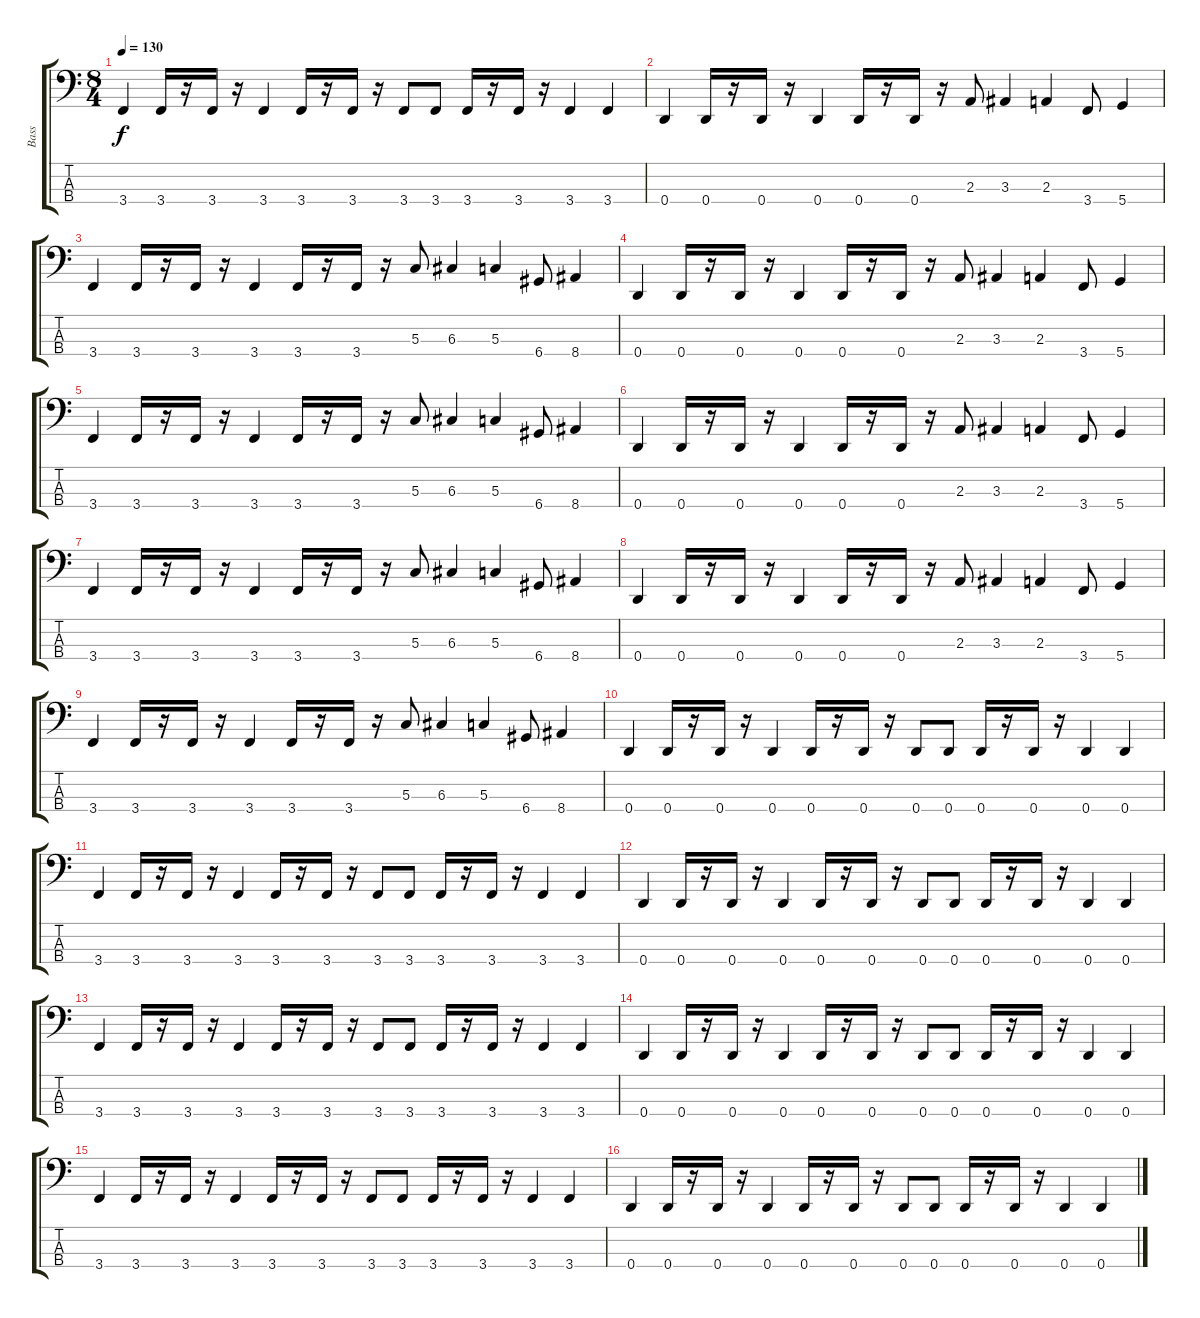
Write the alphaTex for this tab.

\track ("Bass" "Bass") {instrument electricbasspick}
\staff {score tabs}
\tuning (F2 C2 G1 D1) {hide}
\ts (8 4)
\tempo 130
\clef f4
\ks c
3.4.4{dy f} 3.4.16 r.16 3.4.16 r.16 3.4.4 3.4.16 r.16 3.4.16 r.16 3.4.8 3.4.8 3.4.16 r.16 3.4.16 r.16 3.4.4 3.4.4 |
0.4.4 0.4.16 r.16 0.4.16 r.16 0.4.4 0.4.16 r.16 0.4.16 r.16 2.3.8 3.3.4 2.3.4 3.4.8 5.4.4 |
3.4.4 3.4.16 r.16 3.4.16 r.16 3.4.4 3.4.16 r.16 3.4.16 r.16 5.3.8 6.3.4 5.3.4 6.4.8 8.4.4 |
0.4.4 0.4.16 r.16 0.4.16 r.16 0.4.4 0.4.16 r.16 0.4.16 r.16 2.3.8 3.3.4 2.3.4 3.4.8 5.4.4 |
3.4.4 3.4.16 r.16 3.4.16 r.16 3.4.4 3.4.16 r.16 3.4.16 r.16 5.3.8 6.3.4 5.3.4 6.4.8 8.4.4 |
0.4.4 0.4.16 r.16 0.4.16 r.16 0.4.4 0.4.16 r.16 0.4.16 r.16 2.3.8 3.3.4 2.3.4 3.4.8 5.4.4 |
3.4.4 3.4.16 r.16 3.4.16 r.16 3.4.4 3.4.16 r.16 3.4.16 r.16 5.3.8 6.3.4 5.3.4 6.4.8 8.4.4 |
0.4.4 0.4.16 r.16 0.4.16 r.16 0.4.4 0.4.16 r.16 0.4.16 r.16 2.3.8 3.3.4 2.3.4 3.4.8 5.4.4 |
3.4.4 3.4.16 r.16 3.4.16 r.16 3.4.4 3.4.16 r.16 3.4.16 r.16 5.3.8 6.3.4 5.3.4 6.4.8 8.4.4 |
0.4.4 0.4.16 r.16 0.4.16 r.16 0.4.4 0.4.16 r.16 0.4.16 r.16 0.4.8 0.4.8 0.4.16 r.16 0.4.16 r.16 0.4.4 0.4.4 |
3.4.4 3.4.16 r.16 3.4.16 r.16 3.4.4 3.4.16 r.16 3.4.16 r.16 3.4.8 3.4.8 3.4.16 r.16 3.4.16 r.16 3.4.4 3.4.4 |
0.4.4 0.4.16 r.16 0.4.16 r.16 0.4.4 0.4.16 r.16 0.4.16 r.16 0.4.8 0.4.8 0.4.16 r.16 0.4.16 r.16 0.4.4 0.4.4 |
3.4.4 3.4.16 r.16 3.4.16 r.16 3.4.4 3.4.16 r.16 3.4.16 r.16 3.4.8 3.4.8 3.4.16 r.16 3.4.16 r.16 3.4.4 3.4.4 |
0.4.4 0.4.16 r.16 0.4.16 r.16 0.4.4 0.4.16 r.16 0.4.16 r.16 0.4.8 0.4.8 0.4.16 r.16 0.4.16 r.16 0.4.4 0.4.4 |
3.4.4 3.4.16 r.16 3.4.16 r.16 3.4.4 3.4.16 r.16 3.4.16 r.16 3.4.8 3.4.8 3.4.16 r.16 3.4.16 r.16 3.4.4 3.4.4 |
0.4.4 0.4.16 r.16 0.4.16 r.16 0.4.4 0.4.16 r.16 0.4.16 r.16 0.4.8 0.4.8 0.4.16 r.16 0.4.16 r.16 0.4.4 0.4.4
